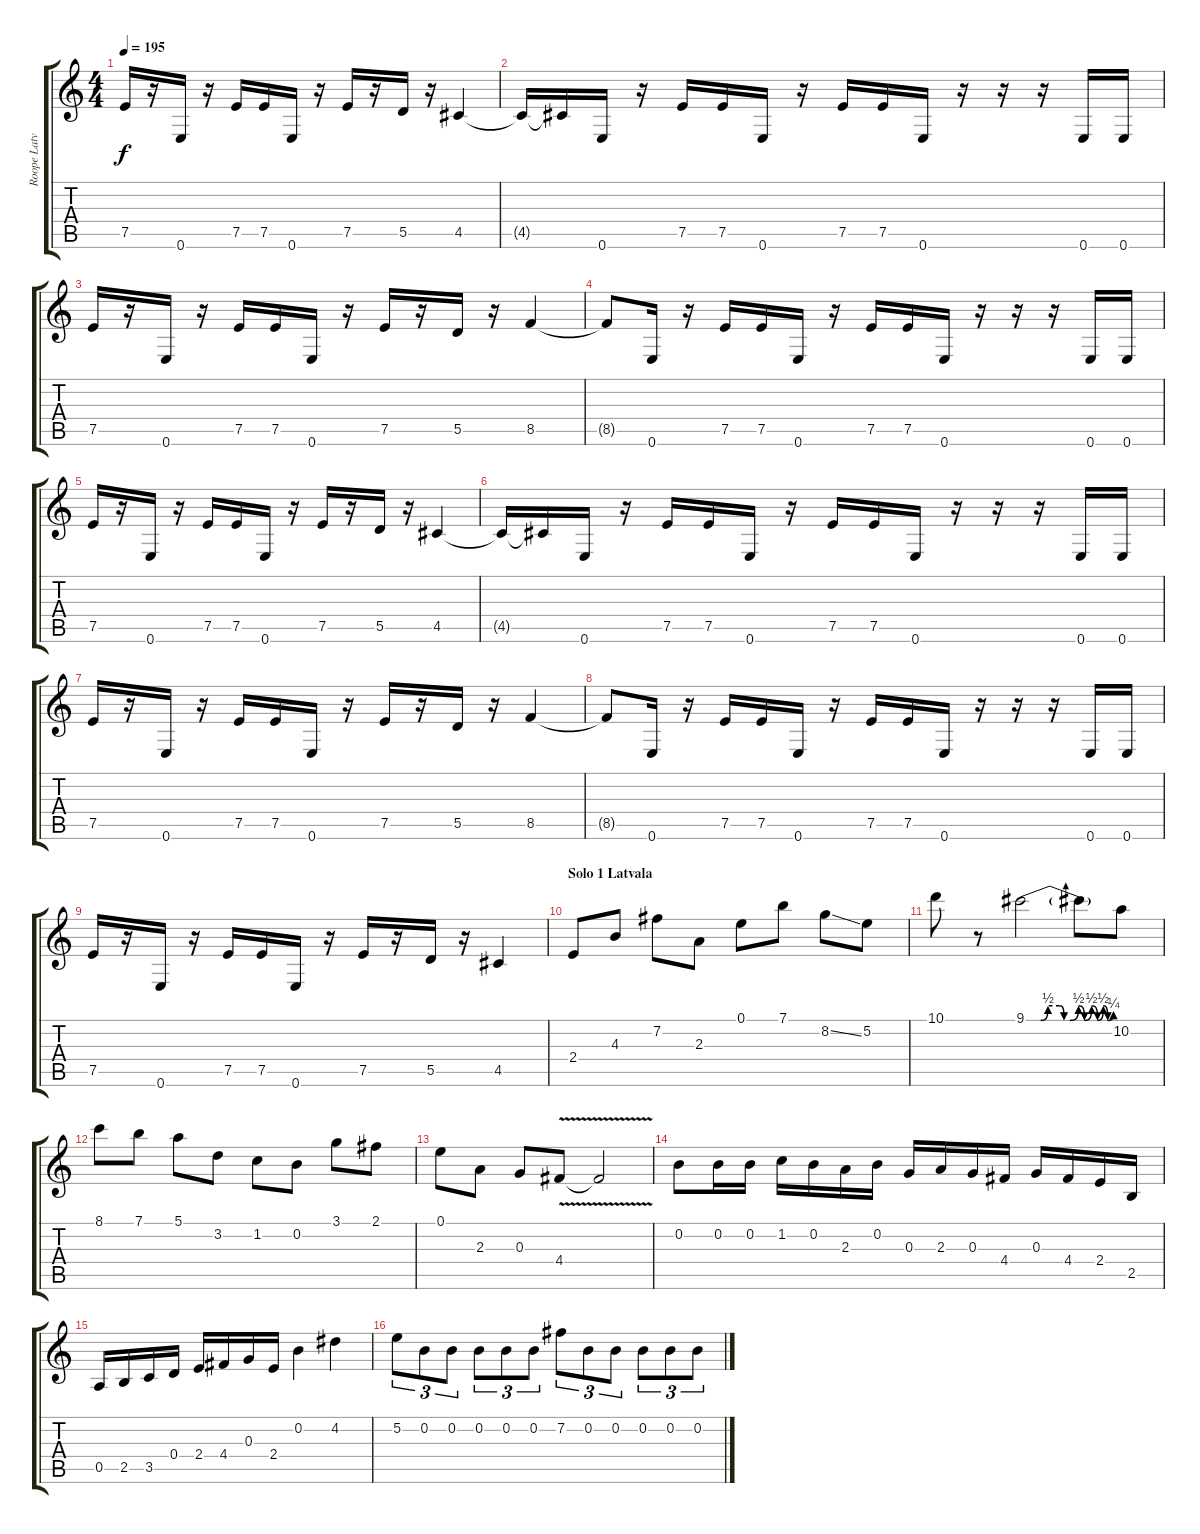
\track ("Roope Latvala" "Roope Latv") {instrument distortionguitar}
\staff {score tabs}
\tuning (E4 B3 G3 D3 A2 E2) {hide}
\ts (4 4)
\tempo 195
\clef g2
\ks c
7.5.16{dy f} r.16 0.6.16 r.16 7.5.16 7.5.16 0.6.16 r.16 7.5.16 r.16 5.5.16 r.16 4.5.4 |
4.5{t}.16 4.5{t}.16 0.6.16 r.16 7.5.16 7.5.16 0.6.16 r.16 7.5.16 7.5.16 0.6.16 r.16 r.16 r.16 0.6.16 0.6.16 |
7.5.16 r.16 0.6.16 r.16 7.5.16 7.5.16 0.6.16 r.16 7.5.16 r.16 5.5.16 r.16 8.5.4 |
8.5{t}.8 0.6.16 r.16 7.5.16 7.5.16 0.6.16 r.16 7.5.16 7.5.16 0.6.16 r.16 r.16 r.16 0.6.16 0.6.16 |
7.5.16 r.16 0.6.16 r.16 7.5.16 7.5.16 0.6.16 r.16 7.5.16 r.16 5.5.16 r.16 4.5.4 |
4.5{t}.16 4.5{t}.16 0.6.16 r.16 7.5.16 7.5.16 0.6.16 r.16 7.5.16 7.5.16 0.6.16 r.16 r.16 r.16 0.6.16 0.6.16 |
7.5.16 r.16 0.6.16 r.16 7.5.16 7.5.16 0.6.16 r.16 7.5.16 r.16 5.5.16 r.16 8.5.4 |
8.5{t}.8 0.6.16 r.16 7.5.16 7.5.16 0.6.16 r.16 7.5.16 7.5.16 0.6.16 r.16 r.16 r.16 0.6.16 0.6.16 |
7.5.16 r.16 0.6.16 r.16 7.5.16 7.5.16 0.6.16 r.16 7.5.16 r.16 5.5.16 r.16 4.5.4 |
\section ("" "Solo 1 Latvala")
2.4.8 4.3.8 7.2.8 2.3.8 0.1.8 7.1.8 8.2{ss}.8 5.2.8 |
10.1.8 r.8 9.1{be (custom 0 0 5 0 10 0 15 2 23 2 26 0 30 0 36 2 40 0 45 2 49 0 53 2 56 0 60 1)}.2 9.1{t}.8 10.2.8 |
8.1.8 7.1.8 5.1.8 3.2.8 1.2.8 0.2.8 3.1.8 2.1.8 |
0.1.8 2.3.8 0.3.8 4.4{v}.8 4.4{t}.2 |
0.2.8 0.2.16 0.2.16 1.2.16 0.2.16 2.3.16 0.2.16 0.3.16 2.3.16 0.3.16 4.4.16 0.3.16 4.4.16 2.4.16 2.5.16 |
0.5.16 2.5.16 3.5.16 0.4.16 2.4.16 4.4.16 0.3.16 2.4.16 0.2.4 4.2.4 |
5.2.8{tu (3 2)} 0.2.8{tu (3 2)} 0.2.8{tu (3 2)} 0.2.8{tu (3 2)} 0.2.8{tu (3 2)} 0.2.8{tu (3 2)} 7.2.8{tu (3 2)} 0.2.8{tu (3 2)} 0.2.8{tu (3 2)} 0.2.8{tu (3 2)} 0.2.8{tu (3 2)} 0.2.8{tu (3 2)}
